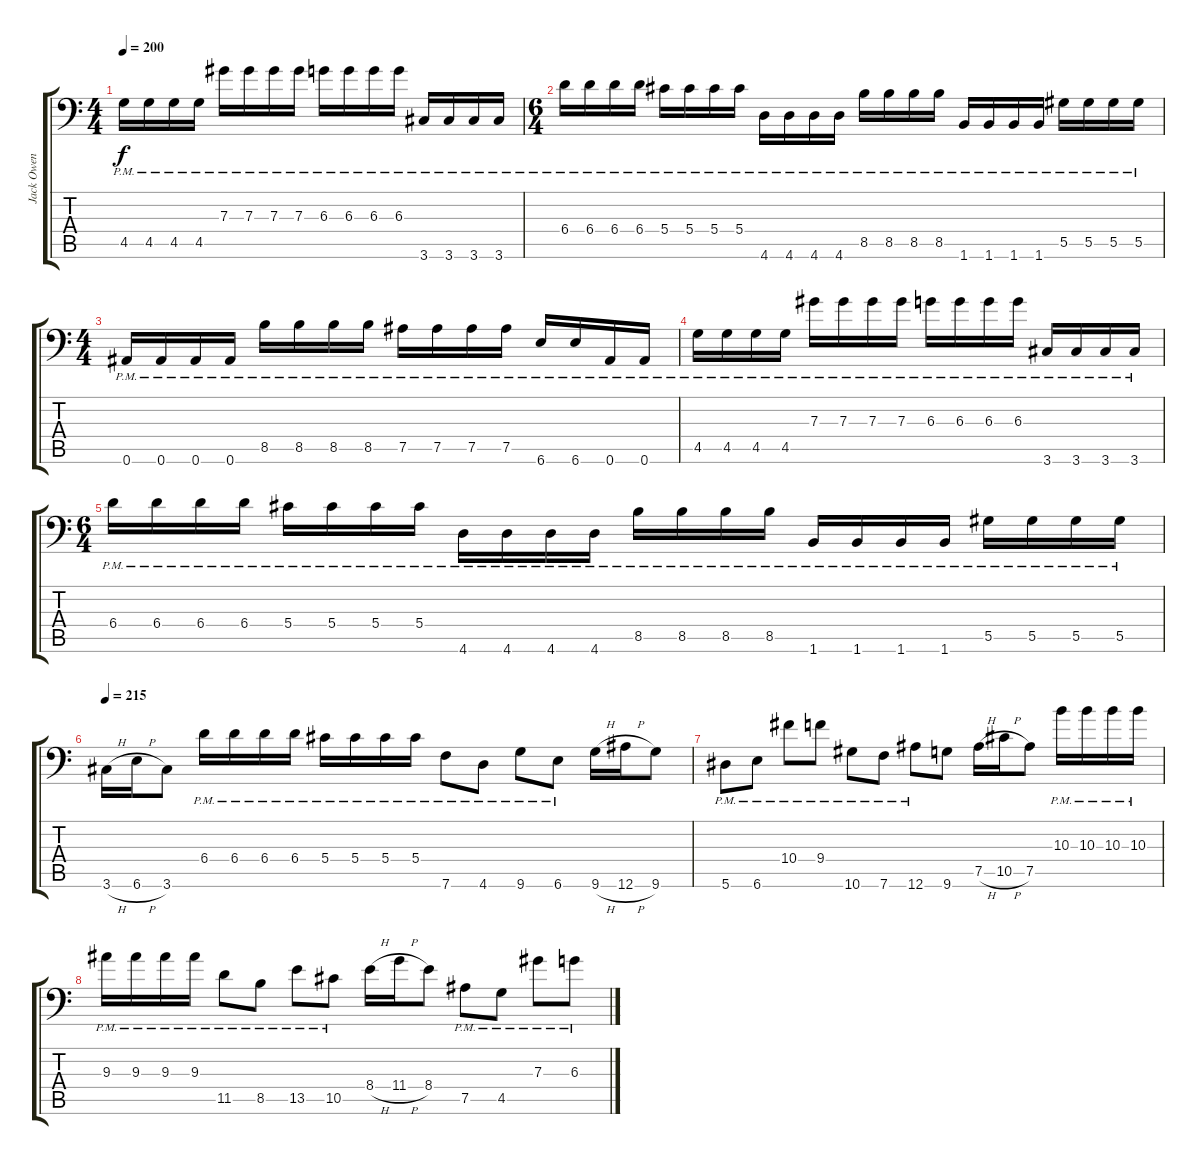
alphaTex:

\track ("Jack Owen" "Jack Owen") {instrument overdrivenguitar}
\staff {score tabs}
\tuning (Bb3 F3 Db3 Ab2 Eb2 Bb1) {hide}
\ts (4 4)
\tempo 200
\clef f4
\ks c
4.5{pm}.16{dy f} 4.5{pm}.16 4.5{pm}.16 4.5{pm}.16 7.3{pm}.16 7.3{pm}.16 7.3{pm}.16 7.3{pm}.16 6.3{pm}.16 6.3{pm}.16 6.3{pm}.16 6.3{pm}.16 3.6{pm}.16 3.6{pm}.16 3.6{pm}.16 3.6{pm}.16 |
\ts (6 4)
6.4{pm}.16 6.4{pm}.16 6.4{pm}.16 6.4{pm}.16 5.4{pm}.16 5.4{pm}.16 5.4{pm}.16 5.4{pm}.16 4.6{pm}.16 4.6{pm}.16 4.6{pm}.16 4.6{pm}.16 8.5{pm}.16 8.5{pm}.16 8.5{pm}.16 8.5{pm}.16 1.6{pm}.16 1.6{pm}.16 1.6{pm}.16 1.6{pm}.16 5.5{pm}.16 5.5{pm}.16 5.5{pm}.16 5.5{pm}.16 |
\ts (4 4)
0.6{pm}.16 0.6{pm}.16 0.6{pm}.16 0.6{pm}.16 8.5{pm}.16 8.5{pm}.16 8.5{pm}.16 8.5{pm}.16 7.5{pm}.16 7.5{pm}.16 7.5{pm}.16 7.5{pm}.16 6.6{pm}.16 6.6{pm}.16 0.6{pm}.16 0.6{pm}.16 |
4.5{pm}.16 4.5{pm}.16 4.5{pm}.16 4.5{pm}.16 7.3{pm}.16 7.3{pm}.16 7.3{pm}.16 7.3{pm}.16 6.3{pm}.16 6.3{pm}.16 6.3{pm}.16 6.3{pm}.16 3.6{pm}.16 3.6{pm}.16 3.6{pm}.16 3.6{pm}.16 |
\ts (6 4)
6.4{pm}.16 6.4{pm}.16 6.4{pm}.16 6.4{pm}.16 5.4{pm}.16 5.4{pm}.16 5.4{pm}.16 5.4{pm}.16 4.6{pm}.16 4.6{pm}.16 4.6{pm}.16 4.6{pm}.16 8.5{pm}.16 8.5{pm}.16 8.5{pm}.16 8.5{pm}.16 1.6{pm}.16 1.6{pm}.16 1.6{pm}.16 1.6{pm}.16 5.5{pm}.16 5.5{pm}.16 5.5{pm}.16 5.5{pm}.16 |
\tempo 215
3.6{h}.16 6.6{h}.16 3.6.8 6.4{pm}.16 6.4{pm}.16 6.4{pm}.16 6.4{pm}.16 5.4{pm}.16 5.4{pm}.16 5.4{pm}.16 5.4{pm}.16 7.6{pm}.8 4.6{pm}.8 9.6{pm}.8 6.6{pm}.8 9.6{h}.16 12.6{h}.16 9.6.8 |
5.6{pm}.8 6.6{pm}.8 10.4{pm}.8 9.4{pm}.8 10.6{pm}.8 7.6{pm}.8 12.6{pm}.8 9.6.8 7.5{h}.16 10.5{h}.16 7.5.8 10.3{pm}.16 10.3{pm}.16 10.3{pm}.16 10.3{pm}.16 |
9.3{pm}.16 9.3{pm}.16 9.3{pm}.16 9.3{pm}.16 11.5{pm}.8 8.5{pm}.8 13.5{pm}.8 10.5{pm}.8 8.4{h}.16 11.4{h}.16 8.4.8 7.5{pm}.8 4.5{pm}.8 7.3{pm}.8 6.3{pm}.8
